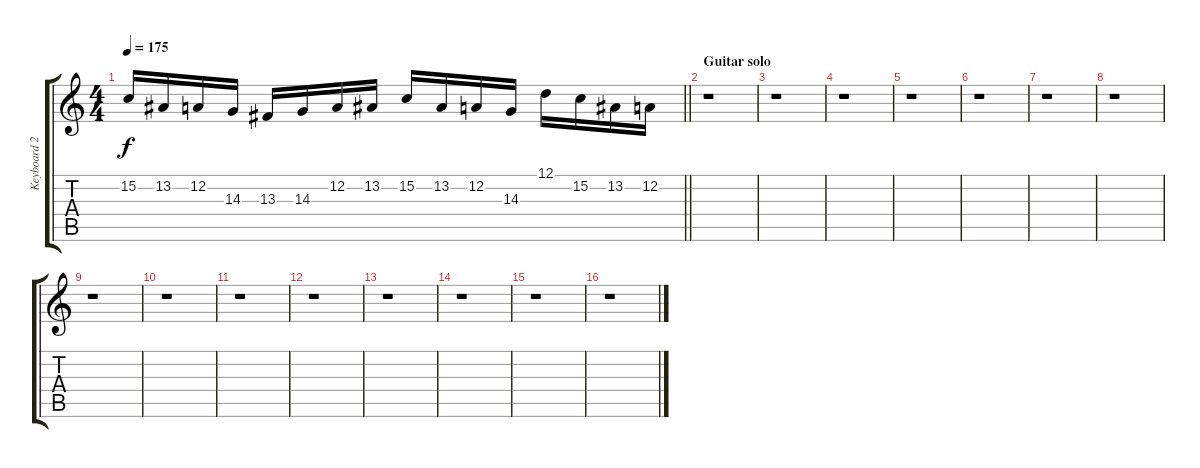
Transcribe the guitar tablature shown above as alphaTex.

\track ("Keyboard 2 (Harpsichord)" "Keyboard 2") {instrument harpsichord}
\staff {score tabs}
\tuning (D4 A3 F3 C3 G2 D2) {hide}
\ts (4 4)
\tempo 175
\clef g2
\barLineRight lightlight
\ks c
15.2.16{dy f} 13.2.16 12.2.16 14.3.16 13.3.16 14.3.16 12.2.16 13.2.16 15.2.16 13.2.16 12.2.16 14.3.16 12.1.16 15.2.16 13.2.16 12.2.16 |
\section ("" "Guitar solo")
r.1 |
r.1 |
r.1 |
r.1 |
r.1 |
r.1 |
r.1 |
r.1 |
r.1 |
r.1 |
r.1 |
r.1 |
r.1 |
r.1 |
r.1
